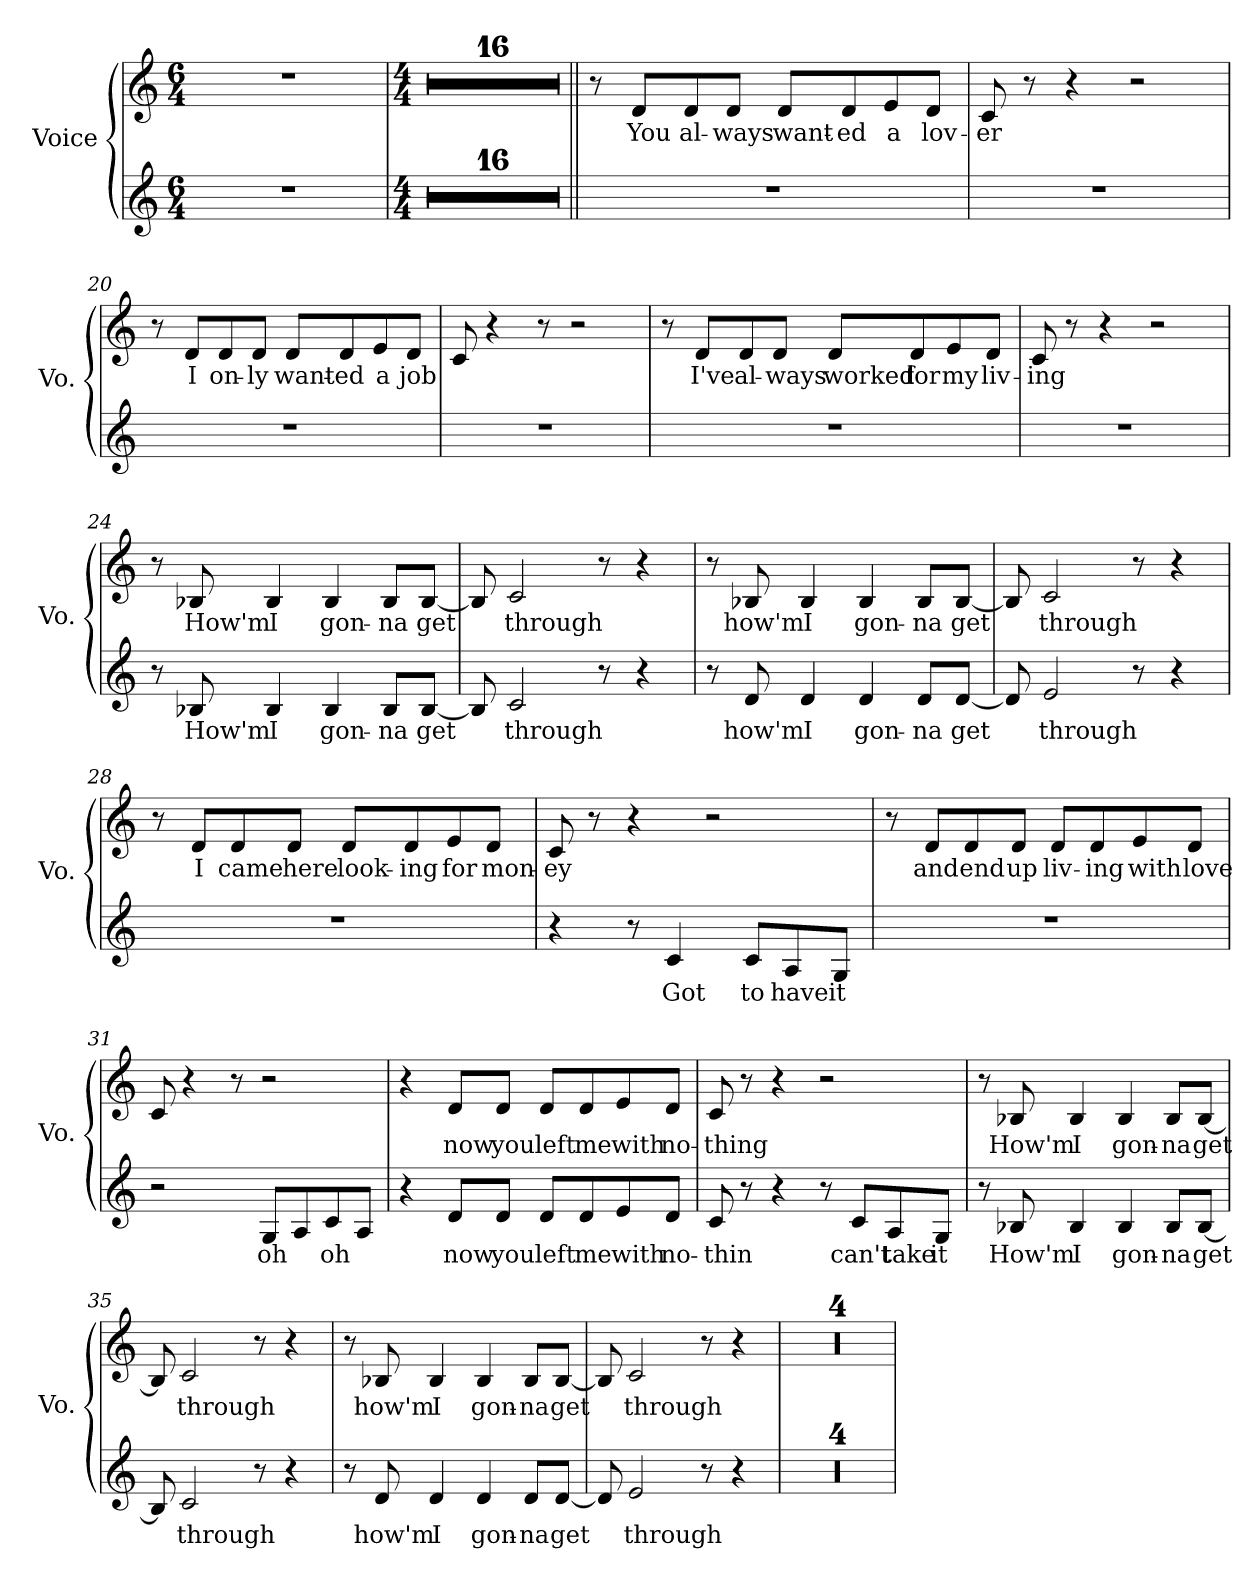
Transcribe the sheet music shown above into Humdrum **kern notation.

**kern	**text	**kern	**text
*part2	*part2	*part1	*part1
*staff2	*staff2	*staff1	*staff1
*I"Voice	*	*I"Voice	*
*I'Vo.	*	*I'Vo.	*
*clefG2	*	*clefG2	*
*k[]	*	*k[]	*
*M6/4	*	*M6/4	*
=1	=1	=1	=1
1.r	.	1.r	.
=2	=2	=2	=2
*M4/4	*	*M4/4	*
1r	.	1r	.
=3	=3	=3	=3
1r	.	1r	.
=4	=4	=4	=4
1r	.	1r	.
=5	=5	=5	=5
1r	.	1r	.
=6	=6	=6	=6
1r	.	1r	.
=7	=7	=7	=7
1r	.	1r	.
=8	=8	=8	=8
1r	.	1r	.
=9	=9	=9	=9
1r	.	1r	.
=10	=10	=10	=10
1r	.	1r	.
=11	=11	=11	=11
1r	.	1r	.
=12	=12	=12	=12
1r	.	1r	.
=13	=13	=13	=13
1r	.	1r	.
=14	=14	=14	=14
1r	.	1r	.
=15	=15	=15	=15
1r	.	1r	.
=16	=16	=16	=16
1r	.	1r	.
=17	=17	=17	=17
1r	.	1r	.
!!LO:LB:g=z
=18||	=18||	=18||	=18||
1r	.	8r	.
!	!	!	!LO:LY:b
.	.	8d/L	You
!	!	!	!LO:LY:b
.	.	8d/	al-
!	!	!	!LO:LY:b
.	.	8d/J	-ways
!	!	!	!LO:LY:b
.	.	8d/L	want-
!	!	!	!LO:LY:b
.	.	8d/	-ed
!	!	!	!LO:LY:b
.	.	8e/	a
!	!	!	!LO:LY:b
.	.	8d/J	lov-
=19	=19	=19	=19
!	!	!	!LO:LY:b
1r	.	8c/	-er
.	.	8r	.
.	.	4r	.
.	.	2r	.
=20	=20	=20	=20
1r	.	8r	.
!	!	!	!LO:LY:b
.	.	8d/L	I
!	!	!	!LO:LY:b
.	.	8d/	on-
!	!	!	!LO:LY:b
.	.	8d/J	-ly
!	!	!	!LO:LY:b
.	.	8d/L	want-
!	!	!	!LO:LY:b
.	.	8d/	-ed
!	!	!	!LO:LY:b
.	.	8e/	a
!	!	!	!LO:LY:b
.	.	8d/J	job
=21	=21	=21	=21
1r	.	8c/	.
.	.	4r	.
.	.	8r	.
.	.	2r	.
!!LO:LB:g=z
=22	=22	=22	=22
1r	.	8r	.
!	!	!	!LO:LY:b
.	.	8d/L	I've
!	!	!	!LO:LY:b
.	.	8d/	al-
!	!	!	!LO:LY:b
.	.	8d/J	-ways
!	!	!	!LO:LY:b
.	.	8d/L	worked
!	!	!	!LO:LY:b
.	.	8d/	for
!	!	!	!LO:LY:b
.	.	8e/	my
!	!	!	!LO:LY:b
.	.	8d/J	liv-
=23	=23	=23	=23
!	!	!	!LO:LY:b
1r	.	8c/	-ing
.	.	8r	.
.	.	4r	.
.	.	2r	.
=24	=24	=24	=24
8r	.	8r	.
!	!LO:LY:b	!	!LO:LY:b
8B-X/	How'm	8B-X/	How'm
!	!LO:LY:b	!	!LO:LY:b
4B-/	I	4B-/	I
!	!LO:LY:b	!	!LO:LY:b
4B-/	gon-	4B-/	gon-
!	!LO:LY:b	!	!LO:LY:b
8B-/L	-na	8B-/L	-na
!	!LO:LY:b	!	!LO:LY:b
[8B-/J	get	[8B-/J	get
=25	=25	=25	=25
8B-/]	.	8B-/]	.
!	!LO:LY:b	!	!LO:LY:b
2c/	through	2c/	through
8r	.	8r	.
4r	.	4r	.
!!LO:LB:g=z
=26	=26	=26	=26
8r	.	8r	.
!	!LO:LY:b	!	!LO:LY:b
8d/	how'm	8B-X/	how'm
!	!LO:LY:b	!	!LO:LY:b
4d/	I	4B-/	I
!	!LO:LY:b	!	!LO:LY:b
4d/	gon-	4B-/	gon-
!	!LO:LY:b	!	!LO:LY:b
8d/L	-na	8B-/L	-na
!	!LO:LY:b	!	!LO:LY:b
[8d/J	get	[8B-/J	get
=27	=27	=27	=27
8d/]	.	8B-/]	.
!	!LO:LY:b	!	!LO:LY:b
2e/	through	2c/	through
8r	.	8r	.
4r	.	4r	.
=28	=28	=28	=28
1r	.	8r	.
!	!	!	!LO:LY:b
.	.	8d/L	I
!	!	!	!LO:LY:b
.	.	8d/	came
!	!	!	!LO:LY:b
.	.	8d/J	here
!	!	!	!LO:LY:b
.	.	8d/L	look-
!	!	!	!LO:LY:b
.	.	8d/	-ing
!	!	!	!LO:LY:b
.	.	8e/	for
!	!	!	!LO:LY:b
.	.	8d/J	mon-
!!LO:PB:g=z
=29	=29	=29	=29
!	!	!	!LO:LY:b
4r	.	8c/	-ey
.	.	8r	.
8r	.	4r	.
!	!LO:LY:b	!	!
4c/	Got	.	.
.	.	2r	.
!	!LO:LY:b	!	!
8c/L	to	.	.
!	!LO:LY:b	!	!
8A/	have	.	.
!	!LO:LY:b	!	!
8G/J	it	.	.
=30	=30	=30	=30
1r	.	8r	.
!	!	!	!LO:LY:b
.	.	8d/L	and
!	!	!	!LO:LY:b
.	.	8d/	end
!	!	!	!LO:LY:b
.	.	8d/J	up
!	!	!	!LO:LY:b
.	.	8d/L	liv-
!	!	!	!LO:LY:b
.	.	8d/	-ing
!	!	!	!LO:LY:b
.	.	8e/	with
!	!	!	!LO:LY:b
.	.	8d/J	love
=31	=31	=31	=31
2r	.	8c/	.
.	.	4r	.
.	.	8r	.
!	!LO:LY:b	!	!
8G/L	oh	2r	.
8A/	.	.	.
!	!LO:LY:b	!	!
8c/	oh	.	.
8A/J	.	.	.
!!LO:LB:g=z
=32	=32	=32	=32
4r	.	4r	.
!	!LO:LY:b	!	!LO:LY:b
8d/L	now	8d/L	now
!	!LO:LY:b	!	!LO:LY:b
8d/J	you	8d/J	you
!	!LO:LY:b	!	!LO:LY:b
8d/L	left	8d/L	left
!	!LO:LY:b	!	!LO:LY:b
8d/	me	8d/	me
!	!LO:LY:b	!	!LO:LY:b
8e/	with	8e/	with
!	!LO:LY:b	!	!LO:LY:b
8d/J	no-	8d/J	no-
=33	=33	=33	=33
!	!LO:LY:b	!	!LO:LY:b
8c/	-thin	8c/	-thing
8r	.	8r	.
4r	.	4r	.
8r	.	2r	.
!	!LO:LY:b	!	!
8c/L	can't	.	.
!	!LO:LY:b	!	!
8A/	take	.	.
!	!LO:LY:b	!	!
8G/J	it	.	.
=34	=34	=34	=34
8r	.	8r	.
!	!LO:LY:b	!	!LO:LY:b
8B-X/	How'm	8B-X/	How'm
!	!LO:LY:b	!	!LO:LY:b
4B-/	I	4B-/	I
!	!LO:LY:b	!	!LO:LY:b
4B-/	gon-	4B-/	gon-
!	!LO:LY:b	!	!LO:LY:b
8B-/L	-na	8B-/L	-na
!	!LO:LY:b	!	!LO:LY:b
[8B-/J	get	[8B-/J	get
=35	=35	=35	=35
8B-/]	.	8B-/]	.
!	!LO:LY:b	!	!LO:LY:b
2c/	through	2c/	through
8r	.	8r	.
4r	.	4r	.
!!LO:LB:g=z
=36	=36	=36	=36
8r	.	8r	.
!	!LO:LY:b	!	!LO:LY:b
8d/	how'm	8B-X/	how'm
!	!LO:LY:b	!	!LO:LY:b
4d/	I	4B-/	I
!	!LO:LY:b	!	!LO:LY:b
4d/	gon-	4B-/	gon-
!	!LO:LY:b	!	!LO:LY:b
8d/L	-na	8B-/L	-na
!	!LO:LY:b	!	!LO:LY:b
[8d/J	get	[8B-/J	get
=37	=37	=37	=37
8d/]	.	8B-/]	.
!	!LO:LY:b	!	!LO:LY:b
2e/	through	2c/	through
8r	.	8r	.
4r	.	4r	.
=38	=38	=38	=38
1r	.	1r	.
=39	=39	=39	=39
1r	.	1r	.
=40	=40	=40	=40
1r	.	1r	.
=41	=41	=41	=41
1r	.	1r	.
=	=	=	=
*-	*-	*-	*-
